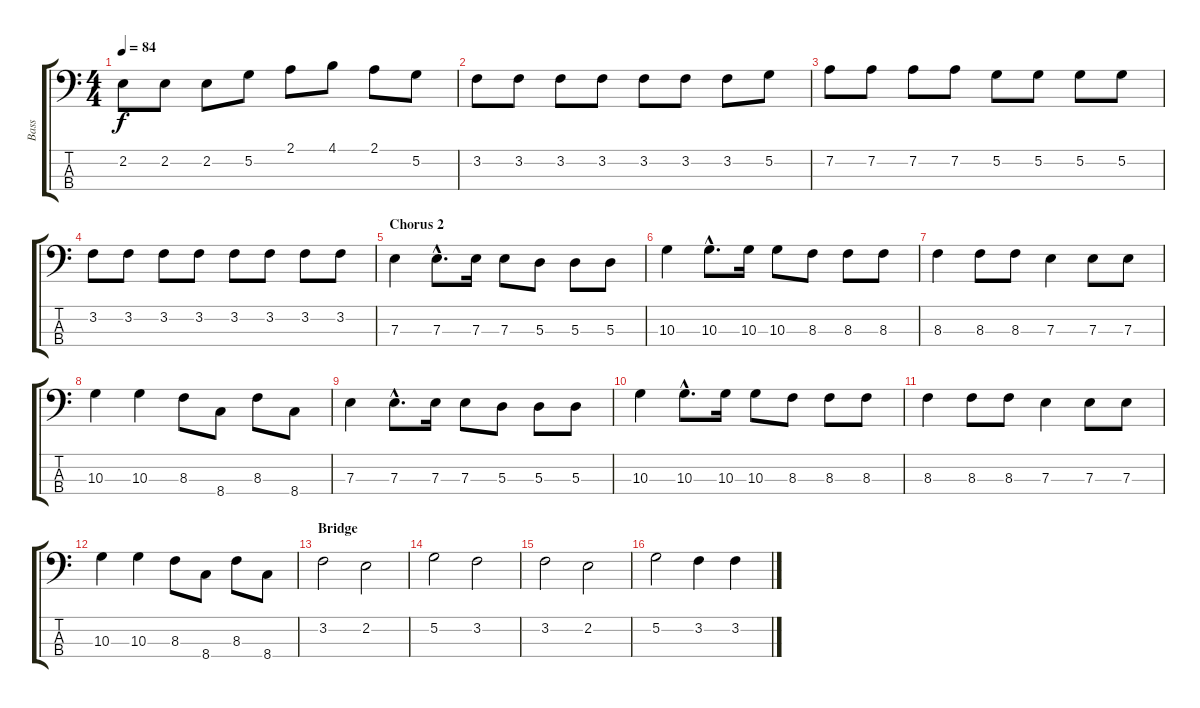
\track ("Bass" "Bass") {instrument electricbassfinger}
\staff {score tabs}
\tuning (G2 D2 A1 E1) {hide}
\ts (4 4)
\tempo 84
\clef f4
\ks c
2.2.8{dy f} 2.2.8 2.2.8 5.2.8 2.1.8 4.1.8 2.1.8 5.2.8 |
3.2.8 3.2.8 3.2.8 3.2.8 3.2.8 3.2.8 3.2.8 5.2.8 |
7.2.8 7.2.8 7.2.8 7.2.8 5.2.8 5.2.8 5.2.8 5.2.8 |
3.2.8 3.2.8 3.2.8 3.2.8 3.2.8 3.2.8 3.2.8 3.2.8 |
\section ("" "Chorus 2")
7.3.4 7.3{hac}.8{d} 7.3.16 7.3.8 5.3.8 5.3.8 5.3.8 |
10.3.4 10.3{hac}.8{d} 10.3.16 10.3.8 8.3.8 8.3.8 8.3.8 |
8.3.4 8.3.8 8.3.8 7.3.4 7.3.8 7.3.8 |
10.3.4 10.3.4 8.3.8 8.4.8 8.3.8 8.4.8 |
7.3.4 7.3{hac}.8{d} 7.3.16 7.3.8 5.3.8 5.3.8 5.3.8 |
10.3.4 10.3{hac}.8{d} 10.3.16 10.3.8 8.3.8 8.3.8 8.3.8 |
8.3.4 8.3.8 8.3.8 7.3.4 7.3.8 7.3.8 |
10.3.4 10.3.4 8.3.8 8.4.8 8.3.8 8.4.8 |
\section ("" "Bridge")
3.2.2 2.2.2 |
5.2.2 3.2.2 |
3.2.2 2.2.2 |
5.2.2 3.2.4 3.2.4
